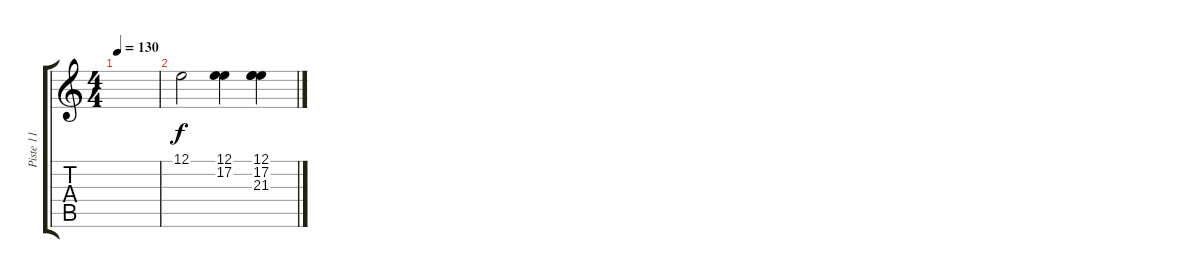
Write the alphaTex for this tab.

\track ("Piste 11" "Piste 11") {instrument stringensemble1}
\staff {score tabs}
\tuning (E4 B3 G3 D3 A2 E2) {hide}
\ts (4 4)
\tempo 130
\clef g2
\ks c
|
12.1.2 (12.1 17.2).4 (12.1 17.2 21.3).4
